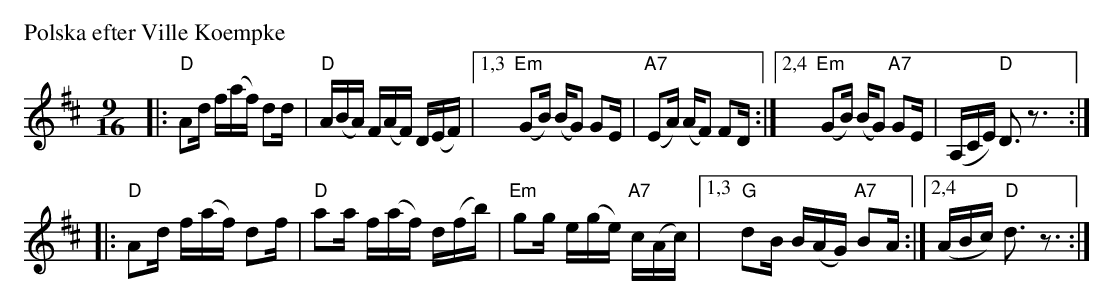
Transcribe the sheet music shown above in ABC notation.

X:1
P: Polska efter Ville Koempke
M: 9/16
L: 1/16
K: D
|: "D"A2d f(af) d2d | "D"A(BA) F(AF) D(EF) \
|1,3 "Em"(G2B) (BG2) G2E | "A7"(E2A) (AF2) F2D \
:|2,4 "Em"(G2B) (BG2) "A7"G2E | (A,CE) "D"D3 z3 :|
|: "D"A2d f(af) d2f | "D"a2a f(af) d(fb) | "Em"g2g e(ge) "A7"c(Ac) \
|1,3 "G"d2B B(AG) "A7"B2A :|2,4 (ABc) "D"d3 z3 :|
